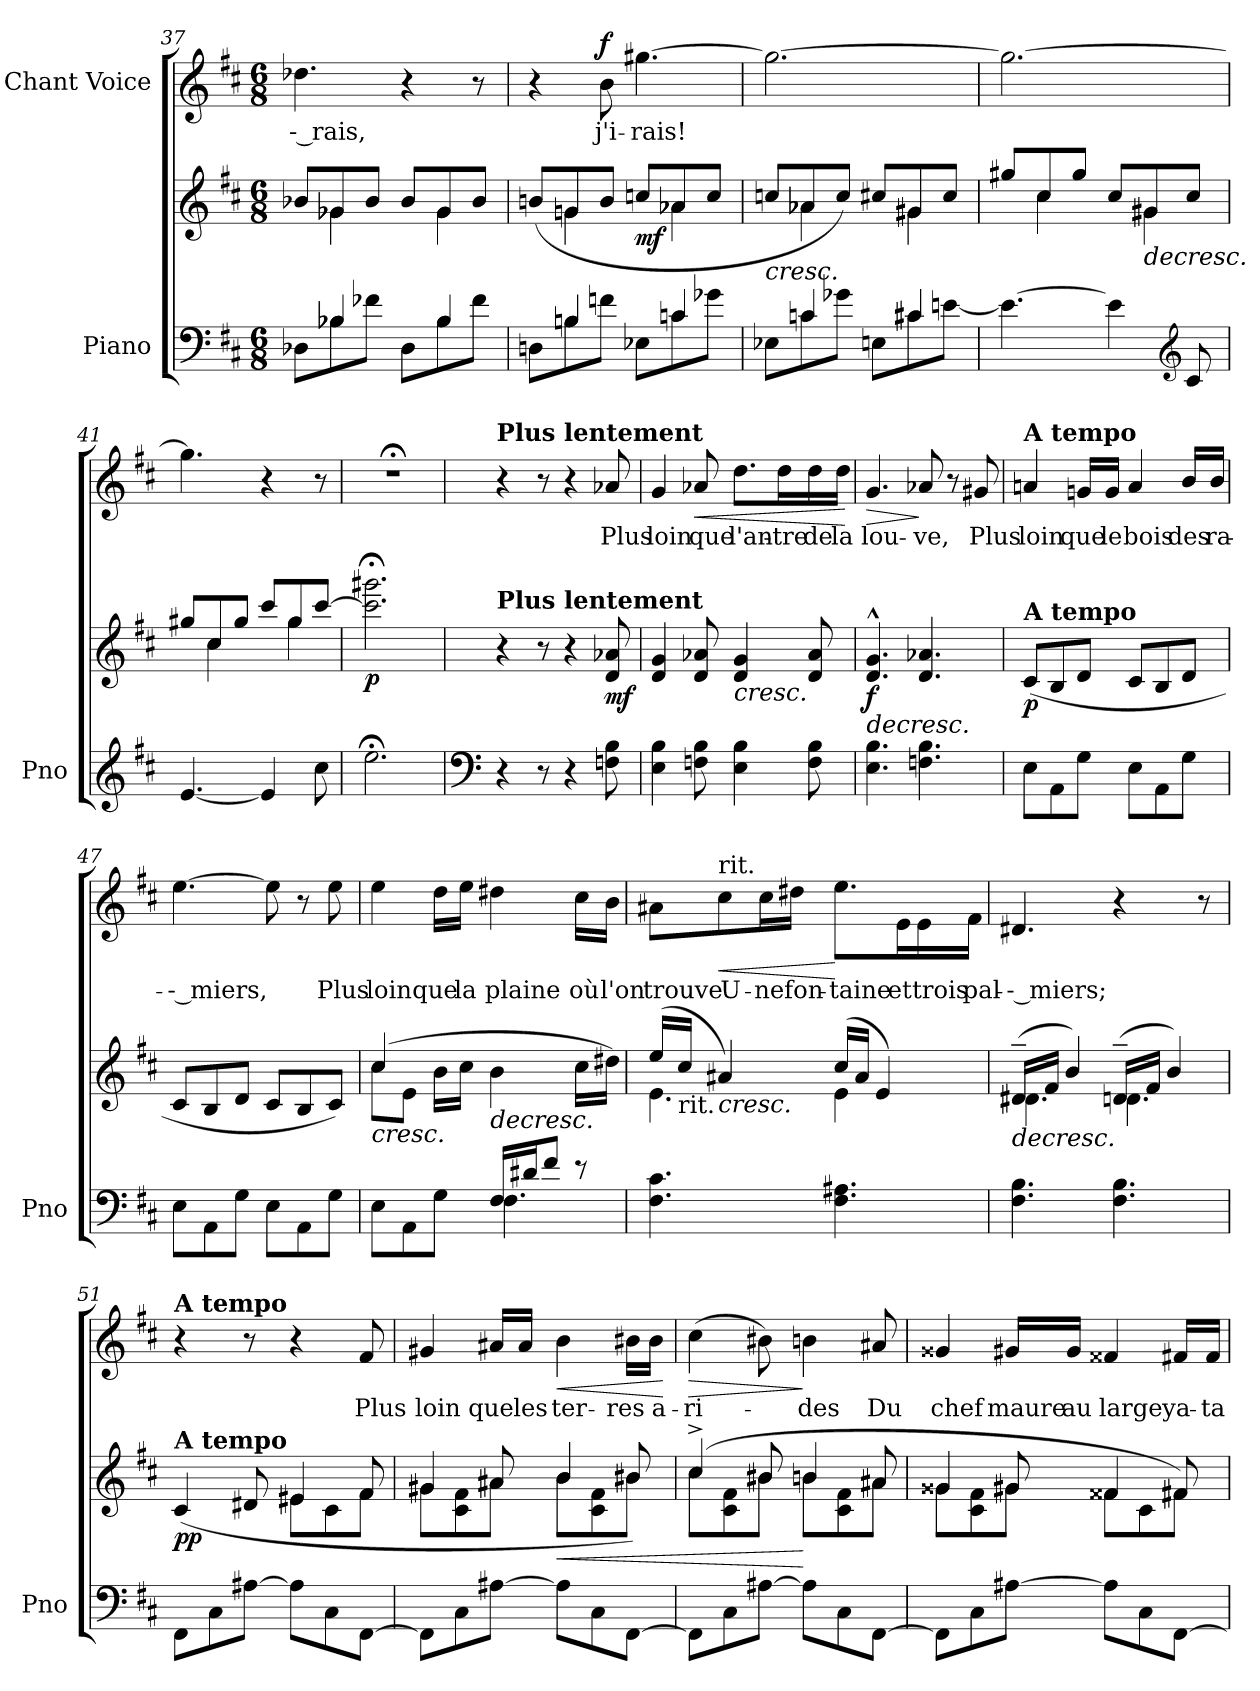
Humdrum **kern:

**kern	**kern	**dynam	**kern	**text	**dynam
*part2	*part2	*part2	*part1	*part1	*part1
*staff3	*staff2	*staff2/3	*staff1	*staff1	*staff1
*I"Piano	*	*	*I"Chant Voice	*	*
*I'Pno	*	*	*	*	*
!!LO:LB:g=z
*clefF4	*clefG2	*	*clefG2	*	*
*k[f#c#]	*k[f#c#]	*	*k[f#c#]	*	*
*M6/8	*M6/8	*	*M6/8	*	*
=37	=37	=37	=37	=37	=37
*^	*^	*	*	*	*
!	!	!	!	!	!	!LO:LY:b	!
8ryy	8D-X\L	8b-X/L	8ryy	.	4.dd-X\	-- rais,	.
4B-X/	8B-\	8g-X/	4g-\	.	.	.	.
.	8f-X\J	8b-/J	.	.	.	.	.
8ryy	8D-\L	8b-/L	8ryy	.	4r	.	.
4B-/	8B-\	8g-/	4g-\	.	.	.	.
.	8f-\J	8b-/J	.	.	8r	.	.
=38	=38	=38	=38	=38	=38	=38	=38
8ryy	8Dn\L	(8bn/L	8ryy	.	4r	.	.
4B/	8Bn\	8g/	4gn\	.	.	.	.
!	!	!	!	!	!	!LO:LY:b	!LO:DY:a
.	8fn\J	8b/J	.	.	8b\	j'i-	f
!	!	!	!	!LO:DY:b	!	!LO:LY:b	!
8ryy	8E-X\L	8ccn/L	8ryy	mf	[4.gg#X\	-rais!	.
4cn/	8c\	8a-X/	4a-\	.	.	.	.
.	8g-X\J	8cc/J	.	.	.	.	.
=39	=39	=39	=39	=39	=39	=39	=39
!	!	!	!	!LO:HP:b	!	!	!
8ryy	8E-X\L	8ccn/L	8ryy	<	2.gg#\_	.	.
4cn/	8c\	8a-X/	4a-\	.	.	.	.
.	8g-X\J	8cc/J)	.	.	.	.	.
8ryy	8En\L	8cc#X/L	8ryy	.	.	.	.
4c#X/	8c#\	8g#X/	4g#\	.	.	.	.
.	[>8en\J	8cc#/J	.	.	.	.	.
*v	*v	*	*	*	*	*	*
=40	=40	=40	=40	=40	=40	=40
4.e\_	8gg#X/L	8ryy	.	2.gg#\_	.	.
.	8cc#/	4cc#\	.	.	.	.
.	8gg#/J	.	.	.	.	.
4e\]	8cc#/L	8ryy	.	.	.	.
!	!	!	!LO:HP:b	!	!	!
.	8g#X/	4g#\	>	.	.	.
*clefG2	*	*	*	*	*	*
8c#/	8cc#/J	.	.	.	.	.
=41	=41	=41	=41	=41	=41	=41
[4.e/	8gg#X/L	8ryy	.	4.gg#\]	.	.
.	8cc#/	4cc#\	.	.	.	.
.	8gg#/J	.	.	.	.	.
4e/]	8ccc#/L	8ryy	.	4r	.	.
.	8gg#/	4gg#\	.	.	.	.
8cc#\	[<8ccc#/J	.	.	8r	.	.
*	*v	*v	*	*	*	*
!!LO:LB:g=z
=42	=42	=42	=42	=42	=42
!	!	!LO:DY:b	!	!	!
2.ee;<\	2.ccc#\];< 2.ggg#X\;<	p	2.r;<	.	.
.	.	[	.	.	.
!!LO:PB:g=z
=43	=43	=43	=43	=43	=43
*clefF4	*	*	*	*	*
!	!	!	!LO:TX:a:B:t=Plus lentement	!	!
!	!LO:TX:a:B:t=Plus lentement	!	!	!	!
4r	4r	.	4r	.	.
8r	8r	.	8r	.	.
4r	4r	.	4r	.	.
!	!	!LO:DY:b	!	!LO:LY:b	!
8Fn\ 8B\	8d/ 8a-X/	mf	8a-X/	Plus	.
=44	=44	=44	=44	=44	=44
!	!	!	!	!LO:LY:b	!
4E\ 4B\	4d/ 4g/	.	4g/	loin	.
!	!	!	!	!LO:LY:b	!LO:HP:b
8Fn\ 8B\	8d/ 8a-X/	.	8a-X/	que	<
!	!	!LO:HP:b	!	!LO:LY:b	!
4E\ 4B\	4d/ 4g/	<	8.dd\L	l'an-	.
!	!	!	!	!LO:LY:b	!
.	.	.	16dd\L	-tre	.
!	!	!	!	!LO:LY:b	!
8F\ 8B\	8d/ 8a-/	.	16dd\	de	.
!	!	!	!	!LO:LY:b	!
.	.	.	16dd\JJ	la	.
.	.	]	.	.	[
=45	=45	=45	=45	=45	=45
!	!	!LO:HP:b	!	!LO:LY:b	!LO:HP:b
!	!	!LO:DY:n=1:b	!	!	!
4.E\ 4.B\	4.d/^^ 4.g/^^	> f	4.g/	lou-	>
!	!	!	!	!LO:LY:b	!
4.Fn\ 4.B\	4.d/ 4.a-X/	.	8a-X/	-ve,	]
.	.	.	8r	.	.
!	!	!	!	!LO:LY:b	!
.	.	.	8g#X/	Plus	.
.	.	[	.	.	.
=46	=46	=46	=46	=46	=46
!	!	!	!LO:TX:a:B:t=A tempo	!	!
!	!LO:TX:a:B:t=A tempo	!	!	!	!
!	!	!LO:DY:b	!	!LO:LY:b	!
8E\L	(8c#/L	p	4an/	loin	.
8AA\	8B/	.	.	.	.
!	!	!	!	!LO:LY:b	!
8G\J	8d/J	.	16gn/LL	que	.
!	!	!	!	!LO:LY:b	!
.	.	.	16g/JJ	le	.
!	!	!	!	!LO:LY:b	!
8E\L	8c#/L	.	4a/	bois	.
8AA\	8B/	.	.	.	.
!	!	!	!	!LO:LY:b	!
8G\J	8d/J	.	16b/LL	des	.
!	!	!	!	!LO:LY:b	!
.	.	.	16b/JJ	ra-	.
!!LO:LB:g=z
=47	=47	=47	=47	=47	=47
!	!	!	!	!LO:LY:b	!
8E\L	8c#/L	.	[4.ee\	-- miers,	.
8AA\	8B/	.	.	.	.
8G\J	8d/J	.	.	.	.
8E\L	8c#/L	.	8ee\]	.	.
8AA\	8B/	.	8r	.	.
!	!	!	!	!LO:LY:b	!
8G\J	8c#/J)	.	8ee\	Plus	.
=48	=48	=48	=48	=48	=48
*^	*	*	*	*	*
!	!	!	!LO:HP:b	!	!LO:LY:b	!
*	*	*^	*	*	*	*
8E\L	4.ryy	(4cc#/	8cc#\L	<	4ee\	loin	.
8AA\	.	.	8e\J	.	.	.	.
!	!	!	!	!	!	!LO:LY:b	!
8G\J	.	16b\LL	2ryy	.	16dd\LL	que	.
!	!	!	!	!	!	!LO:LY:b	!
.	.	16cc#\JJ	.	]	16ee\JJ	la	.
!	!	!	!	!LO:HP:b	!	!LO:LY:b	!
16F#/LL	4.F#\	4b\	.	>	4dd#X\	plaine	.
16d#X/J	.	.	.	.	.	.	.
8f#/J	.	.	.	.	.	.	.
!	!	!	!	!	!	!LO:LY:b	!
8r	.	16cc#\LL	.	.	16cc#\LL	où	.
!	!	!	!	!	!	!LO:LY:b	!
.	.	16dd#X\JJ)	.	[	16b\JJ	l'on	.
*v	*v	*	*	*	*	*	*
=49	=49	=49	=49	=49	=49	=49
!	!	!	!	!	!LO:LY:b	!
4.F#\ 4.c#\	(16ee/LL	4.e\	.	8a#X\L	trouve	.
!	!LO:TX:b:t=rit.	!	!	!	!	!
.	16cc#/JJ	.	.	.	.	.
!	!	!	!	!LO:TX:a:t=rit.	!	!
!	!	!	!LO:HP:b	!	!LO:LY:b	!LO:HP:b
.	4a#X/)	.	<	8cc#\	U-	<
!	!	!	!	!	!LO:LY:b	!
.	.	.	.	16cc#\L	-ne	.
!	!	!	!	!	!LO:LY:b	!
.	.	.	.	16dd#X\JJ	fon-	.
!	!	!	!	!	!LO:LY:b	!
4.F#\ 4.A#X\	(16cc#/LL	4e\	]	8.ee\L	-taine	[
.	16a#/JJ	.	.	.	.	.
.	4e/)	.	.	.	.	.
!	!	!	!	!	!LO:LY:b	!
.	.	.	.	16e\L	et	.
!	!	!	!	!	!LO:LY:b	!
.	.	8ryy	.	16e\	trois	.
!	!	!	!	!	!LO:LY:b	!
.	.	.	.	16f#\JJ	pal-	.
!!LO:PB:g=z
=50	=50	=50	=50	=50	=50	=50
!	!	!	!LO:HP:b	!	!LO:LY:b	!
4.F#\ 4.B\	(16d#X~/LL	4.d#\	>	4.d#X/	-- miers;	.
.	16f#/JJ	.	.	.	.	.
.	4b/)	.	.	.	.	.
4.F#\ 4.B\	(16dn~/LL	4.d\	.	4r	.	.
.	16f#/JJ	.	.	.	.	.
.	4b/)	.	.	.	.	.
.	.	.	.	8r	.	.
*	*v	*v	*	*	*	*
.	.	[	.	.	.
=51	=51	=51	=51	=51	=51
*	*^	*	*	*	*
!	!	!	!	!LO:TX:a:B:t=A tempo	!	!
!	!LO:TX:a:B:t=A tempo	!	!	!	!	!
!	!	!	!LO:DY:b	!	!	!
8FF#\L	(4c#/	4.ryy	pp	4r	.	.
8C#\	.	.	.	.	.	.
[8A#X\J	8d#X/	.	.	8r	.	.
8A#\L]	4e#X/	8e#\L	.	4r	.	.
8C#\	.	8c#\	.	.	.	.
!	!	!	!	!	!LO:LY:b	!
[8FF#\J	8f#/	8f#\J	.	8f#/	Plus	.
=52	=52	=52	=52	=52	=52	=52
!	!	!	!	!	!LO:LY:b	!
8FF#\L]	4g#X/	8g#\L	.	4g#X/	loin	.
8C#\	.	8c#\ 8f#\	.	.	.	.
!	!	!	!	!	!LO:LY:b	!
[8A#X\J	8a#X/	8a#\J	.	16a#X/LL	que	.
!	!	!	!	!	!LO:LY:b	!
.	.	.	.	16a#/JJ	les	.
!	!	!	!LO:HP:b	!	!LO:LY:b	!LO:HP:b
8A#\L]	4b/	8b\L	<	4b\	ter-	<
8C#\	.	8c#\ 8f#\	.	.	.	.
!	!	!	!	!	!LO:LY:b	!
[8FF#\J	8b#X/)	8b#\J	.	16b#X\LL	-res	.
!	!	!	!	!	!LO:LY:b	!
.	.	.	.	16b#\JJ	a-	.
*	*v	*v	*	*	*	*
.	.	]	.	.	[
=53	=53	=53	=53	=53	=53
*	*^	*	*	*	*
!	!	!	!	!	!LO:LY:b	!LO:HP:b
8FF#\L]	(4cc#^/	8cc#\L	.	(4cc#\	-ri-	>
8C#\	.	8c#\ 8f#\	.	.	.	.
[8A#X\J	8b#X/	8b#\J	.	8b#X\)	.	.
!	!	!	!	!	!LO:LY:b	!
8A#\L]	4bn/	8b\L	[	4bn\	-des	]
8C#\	.	8c#\ 8f#\	.	.	.	.
!	!	!	!	!	!LO:LY:b	!
[8FF#\J	8a#X/	8a#\J	.	8a#X/	Du	.
!!LO:LB:g=z
=54	=54	=54	=54	=54	=54	=54
!	!	!	!	!	!LO:LY:b	!
8FF#\L]	4g##X/	8g##\L	.	4g##X/	chef	.
8C#\	.	8c#\ 8f#\	.	.	.	.
!	!	!	!	!	!LO:LY:b	!
[8A#X\J	8g#X/	8g#\J	.	16g#X/LL	maure	.
!	!	!	!	!	!LO:LY:b	!
.	.	.	.	16g#/JJ	au	.
!	!	!	!	!	!LO:LY:b	!
8A#\L]	4f##X/	8f##\L	.	4f##X/	large	.
8C#\	.	8c#\	.	.	.	.
!	!	!	!	!	!LO:LY:b	!
[8FF#\J	8f#X/)	8f#\J	.	16f#X/LL	ya-	.
!	!	!	!	!	!LO:LY:b	!
.	.	.	.	16f#/JJ	-ta-	.
*	*v	*v	*	*	*	*
=	=	=	=	=	=
*-	*-	*-	*-	*-	*-
